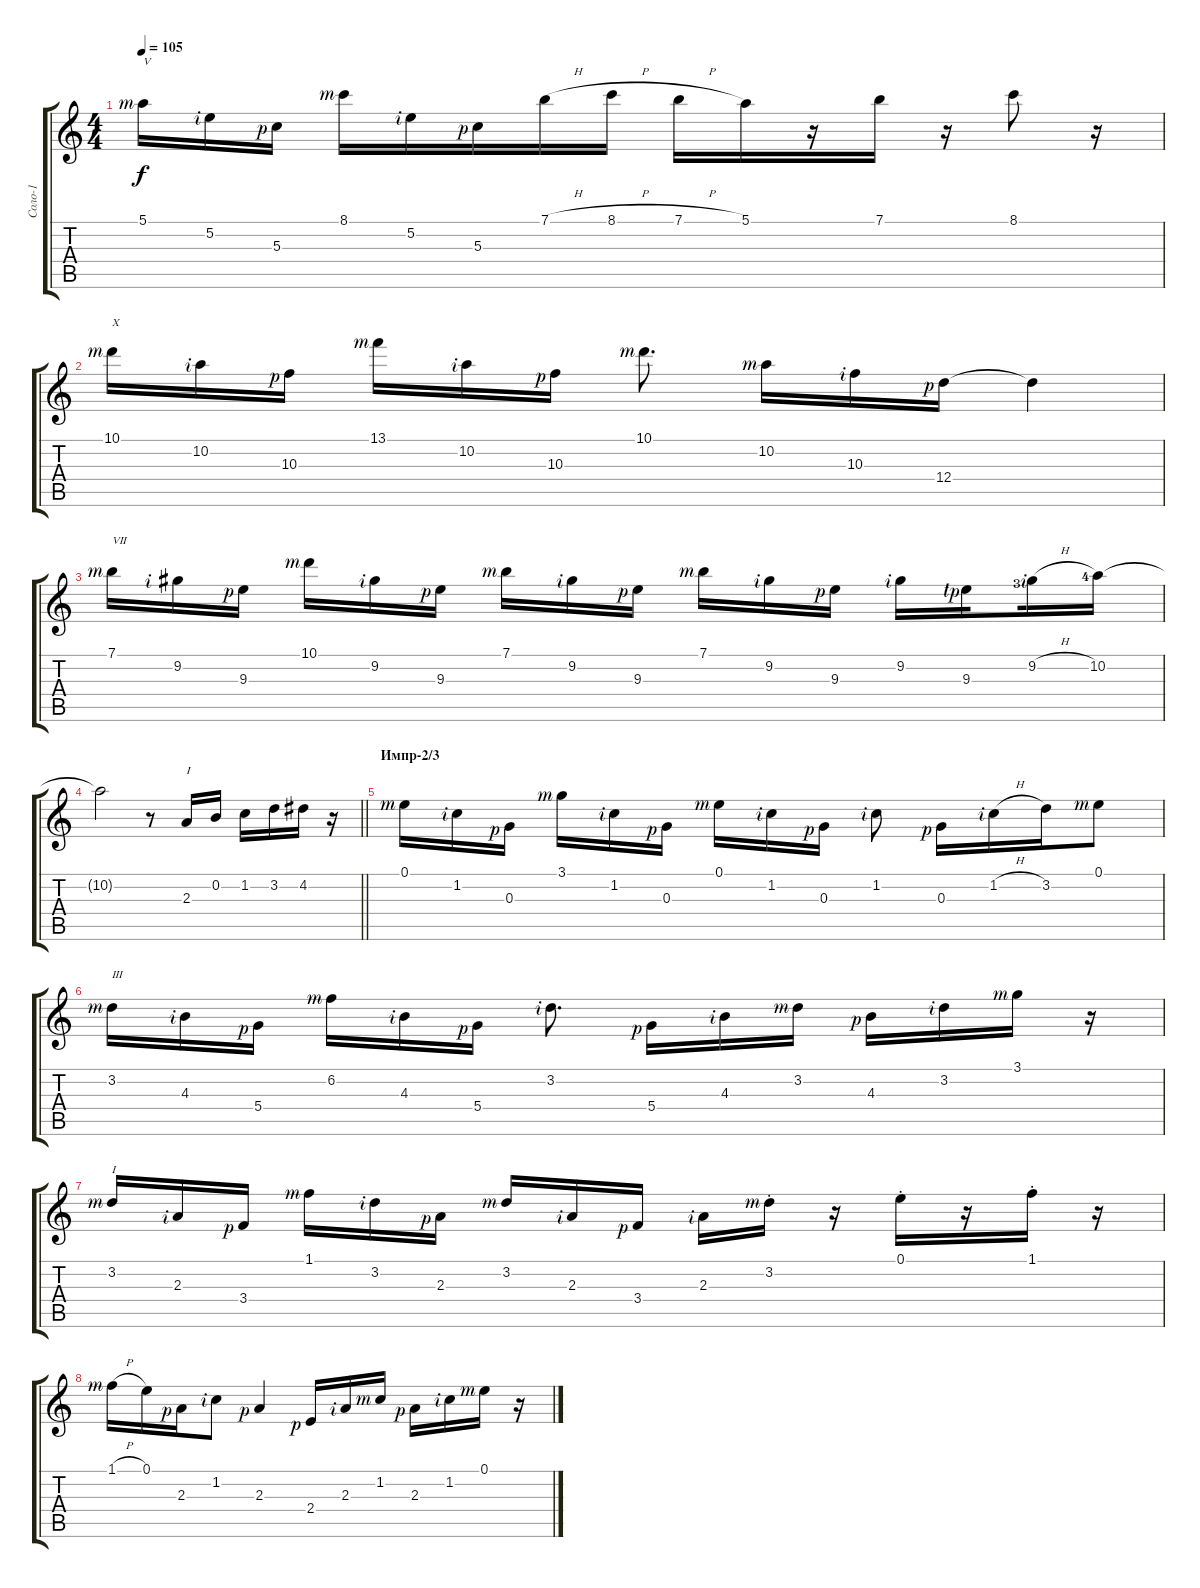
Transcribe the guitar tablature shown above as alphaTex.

\track ("Соло-1" "Соло-1") {instrument acousticguitarsteel}
\staff {score tabs}
\tuning (E4 B3 G3 D3 A2 E2) {hide}
\ts (4 4)
\tempo 105
\clef g2
\ks c
5.1{rf 3}.16{txt "V" dy f} 5.2{rf 2}.16 5.3{rf 1}.16{beam split} 8.1{rf 3}.16{beam merge} 5.2{rf 2}.16 5.3{rf 1}.16 7.1{h}.16 8.1{h}.16 7.1{h}.16 5.1.16 r.16 7.1.16 r.16 8.1.8 r.16 |
10.1{rf 3}.16{txt "X"} 10.2{rf 2}.16 10.3{rf 1}.16{beam split} 13.1{rf 3}.16{beam merge} 10.2{rf 2}.16 10.3{rf 1}.16{beam split} 10.1{rf 3}.8{d} 10.2{rf 3}.16 10.3{rf 2}.16 12.4{rf 1}.16 12.4{t}.4 |
7.1{rf 3}.16{txt "VII"} 9.2{rf 2}.16 9.3{rf 1}.16{beam split} 10.1{rf 3}.16{beam merge} 9.2{rf 2}.16 9.3{rf 1}.16{beam split} 7.1{rf 3}.16 9.2{rf 2}.16{beam merge} 9.3{rf 1}.16{beam split} 7.1{rf 3}.16 9.2{rf 2}.16{beam merge} 9.3{rf 1}.16{beam split} 9.2{rf 2}.16 9.3{lf 1 rf 1}.16{beam splitsecondary} 9.2{h lf 4 rf 2}.16 10.2{lf 5}.16 |
\barLineRight lightlight
10.2{t}.2 r.8 2.3.16{txt "I"} 0.2.16 1.2.16 3.2.16 4.2.16 r.16 |
\section ("" "Импр-2/3")
0.1{rf 3}.16 1.2{rf 2}.16 0.3{rf 1}.16{beam split} 3.1{rf 3}.16{beam merge} 1.2{rf 2}.16 0.3{rf 1}.16{beam split} 0.1{rf 3}.16 1.2{rf 2}.16{beam merge} 0.3{rf 1}.16{beam split} 1.2{rf 2}.8{beam split} 0.3{rf 1}.16{beam merge} 1.2{h rf 2}.16 3.2.16 0.1{rf 3}.8 |
3.2{rf 3}.16{txt "III"} 4.3{rf 2}.16 5.4{rf 1}.16{beam split} 6.2{rf 3}.16{beam merge} 4.3{rf 2}.16 5.4{rf 1}.16{beam split} 3.2{rf 2}.8{d} 5.4{rf 1}.16 4.3{rf 2}.16 3.2{rf 3}.16 4.3{rf 1}.16 3.2{rf 2}.16 3.1{rf 3}.16 r.16 |
3.2{rf 3}.16{txt "I"} 2.3{rf 2}.16 3.4{rf 1}.16{beam split} 1.1{rf 3}.16{beam merge} 3.2{rf 2}.16 2.3{rf 1}.16{beam split} 3.2{rf 3}.16 2.3{rf 2}.16{beam merge} 3.4{rf 1}.16{beam split} 2.3{rf 2}.16 3.2{st rf 3}.16 r.16 0.1{st}.16 r.16 1.1{st}.16 r.16 |
1.1{h rf 3}.16 0.1.16 2.3{rf 1}.16{beam merge} 1.2{rf 2}.8 2.3{rf 1}.4 2.4{rf 1}.16 2.3{rf 2}.16 1.2{rf 3}.16 2.3{rf 1}.16 1.2{rf 2}.16 0.1{rf 3}.16 r.16
